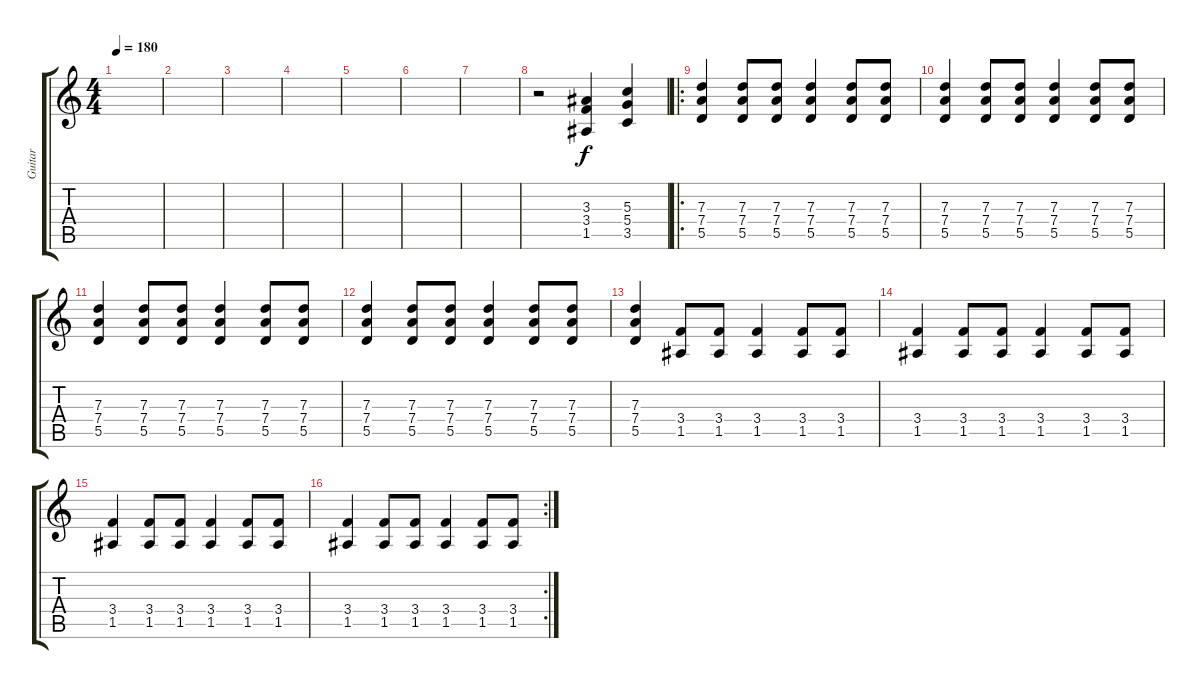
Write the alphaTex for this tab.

\track ("Guitar" "Guitar") {instrument distortionguitar}
\staff {score tabs}
\tuning (E4 B3 G3 D3 A2 E2) {hide}
\ts (4 4)
\tempo 180
\clef g2
\ks c
|
|
|
|
|
|
|
r.2 (3.3 3.4 1.5).4 (5.3 5.4 3.5).4 |
\ro
(7.3 7.4 5.5).4 (7.3 7.4 5.5).8 (7.3 7.4 5.5).8 (7.3 7.4 5.5).4 (7.3 7.4 5.5).8 (7.3 7.4 5.5).8 |
(7.3 7.4 5.5).4 (7.3 7.4 5.5).8 (7.3 7.4 5.5).8 (7.3 7.4 5.5).4 (7.3 7.4 5.5).8 (7.3 7.4 5.5).8 |
(7.3 7.4 5.5).4 (7.3 7.4 5.5).8 (7.3 7.4 5.5).8 (7.3 7.4 5.5).4 (7.3 7.4 5.5).8 (7.3 7.4 5.5).8 |
(7.3 7.4 5.5).4 (7.3 7.4 5.5).8 (7.3 7.4 5.5).8 (7.3 7.4 5.5).4 (7.3 7.4 5.5).8 (7.3 7.4 5.5).8 |
(7.3 7.4 5.5).4 (3.4 1.5).8 (3.4 1.5).8 (3.4 1.5).4 (3.4 1.5).8 (3.4 1.5).8 |
(3.4 1.5).4 (3.4 1.5).8 (3.4 1.5).8 (3.4 1.5).4 (3.4 1.5).8 (3.4 1.5).8 |
(3.4 1.5).4 (3.4 1.5).8 (3.4 1.5).8 (3.4 1.5).4 (3.4 1.5).8 (3.4 1.5).8 |
\rc 2
(3.4 1.5).4 (3.4 1.5).8 (3.4 1.5).8 (3.4 1.5).4 (3.4 1.5).8 (3.4 1.5).8
